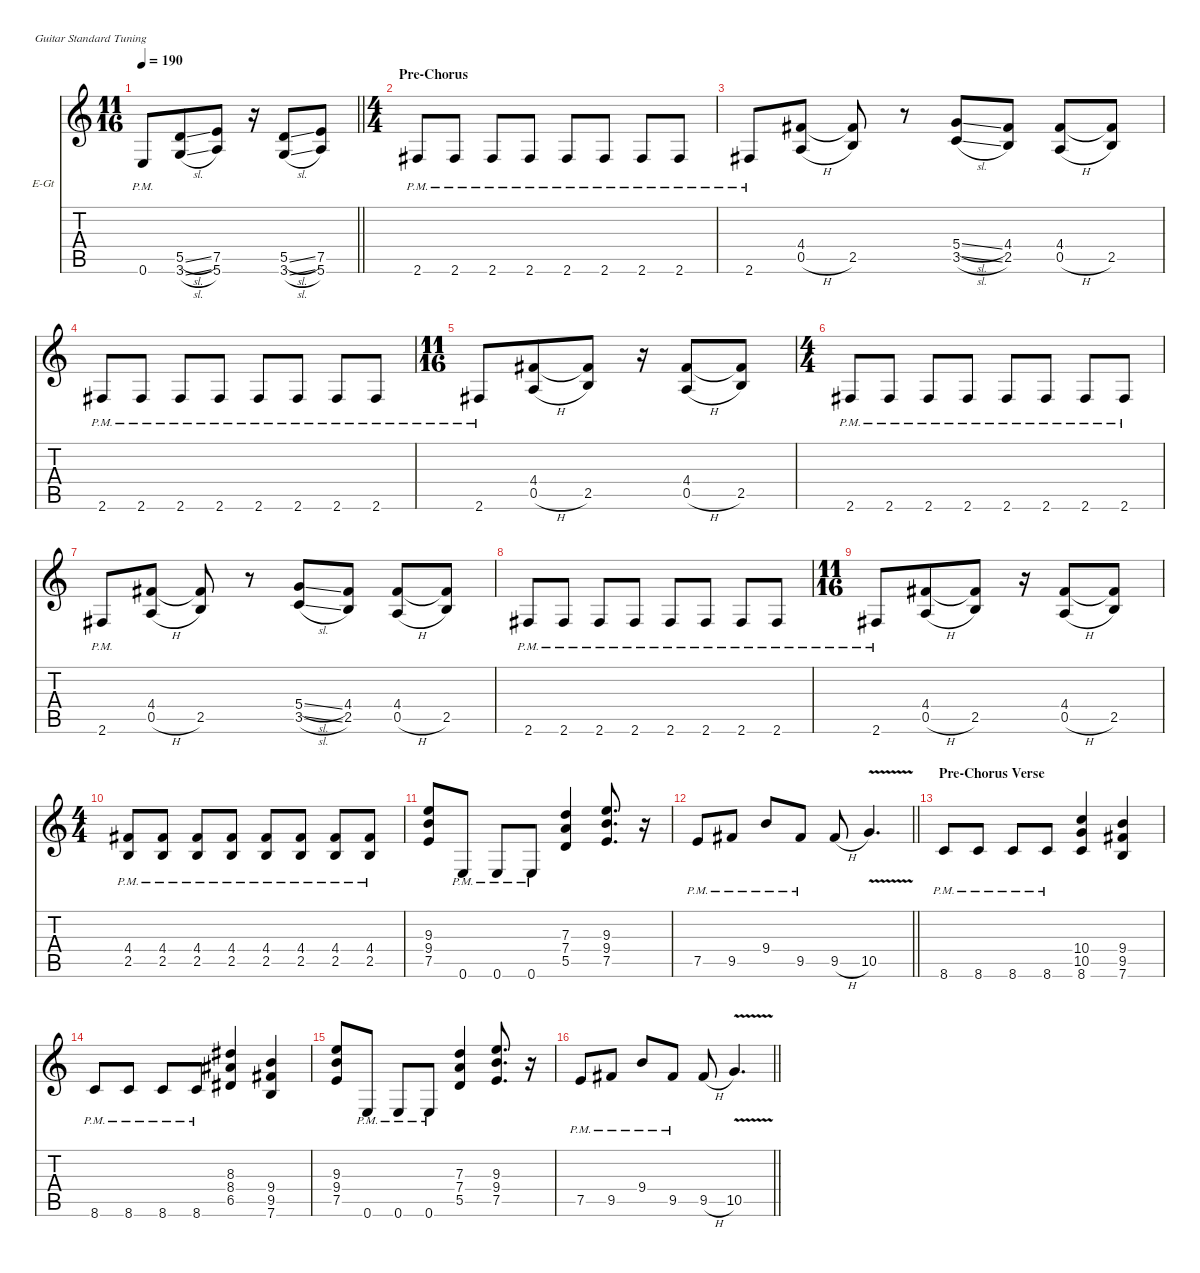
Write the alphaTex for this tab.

\hideDynamics
\bracketExtendMode nobrackets
\firstSystemTrackNameOrientation horizontal
\otherSystemsTrackNameOrientation horizontal
\track ("Kirk Hammett" "E-Gt") {instrument distortionguitar}
\staff {score tabs}
\tuning (E4 B3 G3 D3 A2 E2)
\ts (11 16)
\beaming (8 3 2)
\tempo 190
\clef g2
\barLineRight lightlight
\ks c
0.6{pm}.8{dy fff} (5.5{sl} 3.6{sl}).8 (7.5 5.6).8 r.16 (5.5{sl} 3.6{sl}).8 (7.5 5.6).8{dy f} |
\ts (4 4)
\beaming (8 2 2 2 2)
\section ("" "Pre-Chorus")
2.6{pm acc #}.8{dy fff} 2.6{pm acc #}.8 2.6{pm acc #}.8 2.6{pm acc #}.8 2.6{pm acc #}.8 2.6{pm acc #}.8 2.6{pm acc #}.8 2.6{pm acc #}.8 |
2.6{pm acc #}.8 (4.4{acc #} 0.5{h}).8 (4.4{t acc #} 2.5).8{dy f} r.8 (5.4{sl} 3.5{sl}).8 (4.4{acc #} 2.5).8{dy fff} (4.4{acc #} 0.5{h}).8 (4.4{t acc #} 2.5).8{dy f} |
2.6{pm acc #}.8{dy fff} 2.6{pm acc #}.8 2.6{pm acc #}.8 2.6{pm acc #}.8 2.6{pm acc #}.8 2.6{pm acc #}.8 2.6{pm acc #}.8 2.6{pm acc #}.8 |
\ts (11 16)
\beaming (8 3 2)
2.6{pm acc #}.8 (4.4{acc #} 0.5{h}).8 (4.4{t acc #} 2.5).8{dy f} r.16 (4.4{acc #} 0.5{h}).8{dy fff} (4.4{t acc #} 2.5).8{dy f} |
\ts (4 4)
\beaming (8 2 2 2 2)
2.6{pm acc #}.8{dy fff} 2.6{pm acc #}.8 2.6{pm acc #}.8 2.6{pm acc #}.8 2.6{pm acc #}.8 2.6{pm acc #}.8 2.6{pm acc #}.8 2.6{pm acc #}.8 |
2.6{pm acc #}.8 (4.4{acc #} 0.5{h}).8 (4.4{t acc #} 2.5).8{dy f} r.8 (5.4{sl} 3.5{sl}).8 (4.4{acc #} 2.5).8{dy fff} (4.4{acc #} 0.5{h}).8 (4.4{t acc #} 2.5).8{dy f} |
2.6{pm acc #}.8{dy fff} 2.6{pm acc #}.8 2.6{pm acc #}.8 2.6{pm acc #}.8 2.6{pm acc #}.8 2.6{pm acc #}.8 2.6{pm acc #}.8 2.6{pm acc #}.8 |
\ts (11 16)
\beaming (8 3 2)
2.6{pm acc #}.8 (4.4{acc #} 0.5{h}).8 (4.4{t acc #} 2.5).8{dy f} r.16 (4.4{acc #} 0.5{h}).8{dy fff} (4.4{t acc #} 2.5).8{dy f} |
\ts (4 4)
\beaming (8 2 2 2 2)
(4.4{pm acc #} 2.5{pm}).8 (4.4{pm acc #} 2.5{pm}).8 (4.4{pm acc #} 2.5{pm}).8 (4.4{pm acc #} 2.5{pm}).8 (4.4{pm acc #} 2.5{pm}).8 (4.4{pm acc #} 2.5{pm}).8 (4.4{pm acc #} 2.5{pm}).8 (4.4{pm acc #} 2.5{pm}).8 |
(9.3 9.4 7.5).8{dy fff} 0.6{pm}.8 0.6{pm}.8 0.6{pm}.8 (7.3 7.4 5.5).4 (9.3 9.4 7.5).8{d} r.16 |
\barLineRight lightlight
7.5{pm}.8 9.5{pm acc #}.8 9.4{pm}.8 9.5{pm acc #}.8 9.5{h acc #}.8 10.5{v}.4{d} |
\section ("" "Pre-Chorus Verse")
8.6{pm}.8 8.6{pm}.8 8.6{pm}.8 8.6{pm}.8 (10.4 10.5 8.6).4 (9.4 9.5{acc #} 7.6).4 |
8.6{pm}.8 8.6{pm}.8 8.6{pm}.8 8.6{pm}.8 (8.3{acc #} 8.4{acc #} 6.5{acc #}).4 (9.4 9.5{acc #} 7.6).4 |
(9.3 9.4 7.5).8 0.6{pm}.8 0.6{pm}.8 0.6{pm}.8 (7.3 7.4 5.5).4 (9.3 9.4 7.5).8{d} r.16 |
\barLineRight lightlight
7.5{pm}.8 9.5{pm acc #}.8 9.4{pm}.8 9.5{pm acc #}.8 9.5{h acc #}.8 10.5{v}.4{d}
